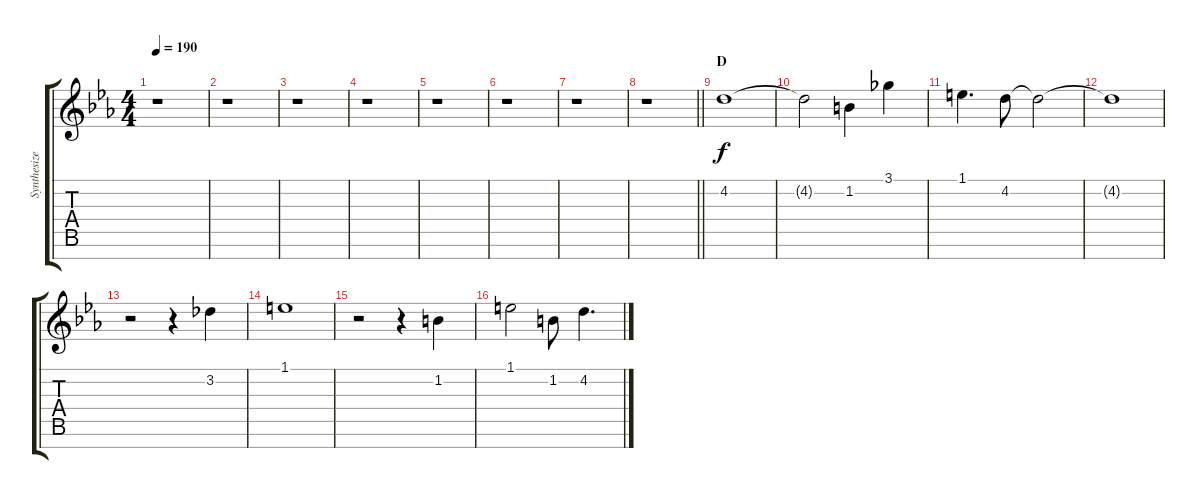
\track ("Synthesizer III" "Synthesize") {instrument ocarina}
\staff {score tabs}
\tuning (Eb5 Bb4 Gb4 Db4 Ab3 Eb3 Bb2) {hide}
\ts (4 4)
\tempo 190
\clef g2
\ks eb
r.1{dy f} |
r.1 |
r.1 |
r.1 |
r.1 |
r.1 |
r.1 |
\barLineRight lightlight
r.1 |
\section ("" "D")
4.2.1 |
4.2{t}.2 1.2.4 3.1.4 |
1.1.4{d} 4.2.8 4.2{t}.2 |
4.2{t}.1 |
r.2 r.4 3.2.4 |
1.1.1 |
r.2 r.4 1.2.4 |
1.1.2 1.2.8 4.2.4{d}
